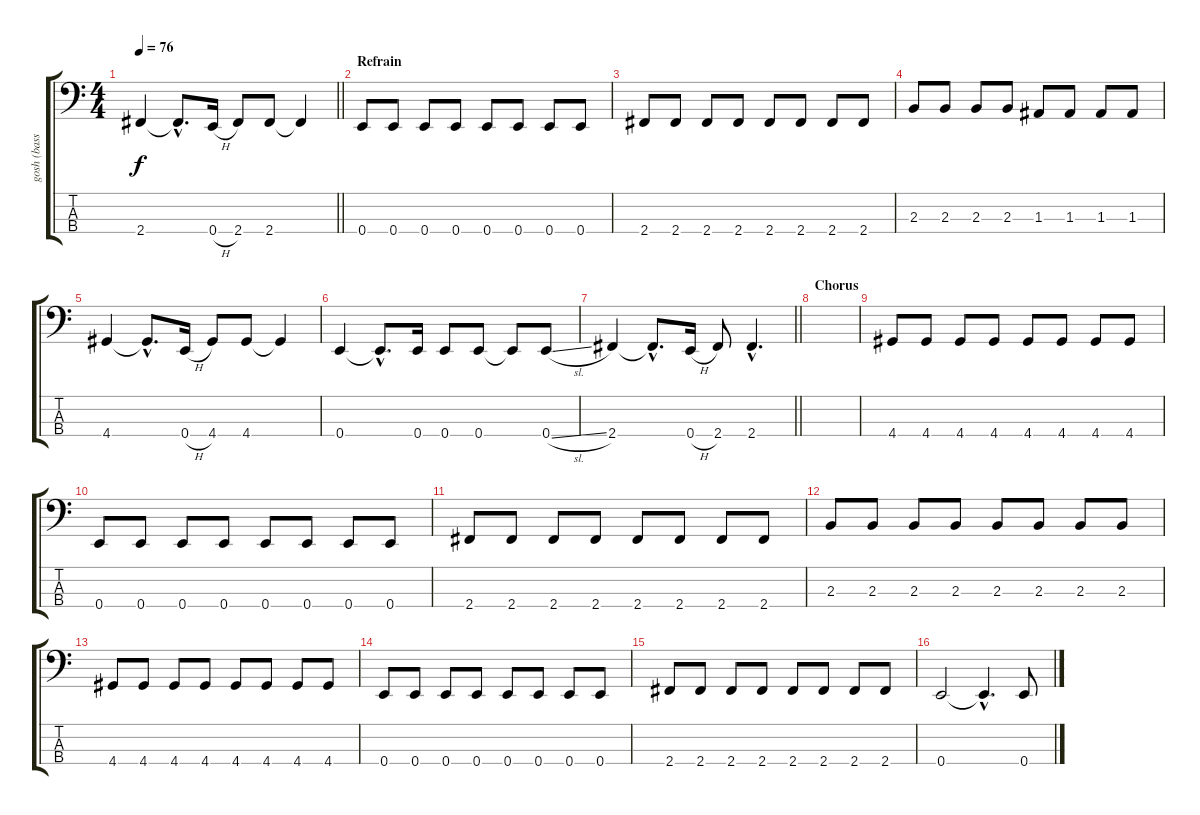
\track ("gosh (bass)" "gosh (bass") {instrument electricbassfinger}
\staff {score tabs}
\tuning (G2 D2 A1 E1) {hide}
\ts (4 4)
\tempo 76
\clef f4
\barLineRight lightlight
\ks c
2.4.4{dy f} 2.4{hac t}.8{d} 0.4{h}.16 2.4.8 2.4.8 2.4{t}.4 |
\section ("" "Refrain")
0.4.8 0.4.8 0.4.8 0.4.8 0.4.8 0.4.8 0.4.8 0.4.8 |
2.4.8 2.4.8 2.4.8 2.4.8 2.4.8 2.4.8 2.4.8 2.4.8 |
2.3.8 2.3.8 2.3.8 2.3.8 1.3.8 1.3.8 1.3.8 1.3.8 |
4.4.4 4.4{hac t}.8{d} 0.4{h}.16 4.4.8 4.4.8 4.4{t}.4 |
0.4.4 0.4{hac t}.8{d} 0.4.16 0.4.8 0.4.8 0.4{t}.8 0.4{sl}.8 |
\barLineRight lightlight
2.4.4 2.4{hac t}.8{d} 0.4{h}.16 2.4.8 2.4{hac}.4{d} |
\section ("" "Chorus")
|
4.4.8 4.4.8 4.4.8 4.4.8 4.4.8 4.4.8 4.4.8 4.4.8 |
0.4.8 0.4.8 0.4.8 0.4.8 0.4.8 0.4.8 0.4.8 0.4.8 |
2.4.8 2.4.8 2.4.8 2.4.8 2.4.8 2.4.8 2.4.8 2.4.8 |
2.3.8 2.3.8 2.3.8 2.3.8 2.3.8 2.3.8 2.3.8 2.3.8 |
4.4.8 4.4.8 4.4.8 4.4.8 4.4.8 4.4.8 4.4.8 4.4.8 |
0.4.8 0.4.8 0.4.8 0.4.8 0.4.8 0.4.8 0.4.8 0.4.8 |
2.4.8 2.4.8 2.4.8 2.4.8 2.4.8 2.4.8 2.4.8 2.4.8 |
0.4.2 0.4{hac t}.4{d} 0.4{sl}.8
